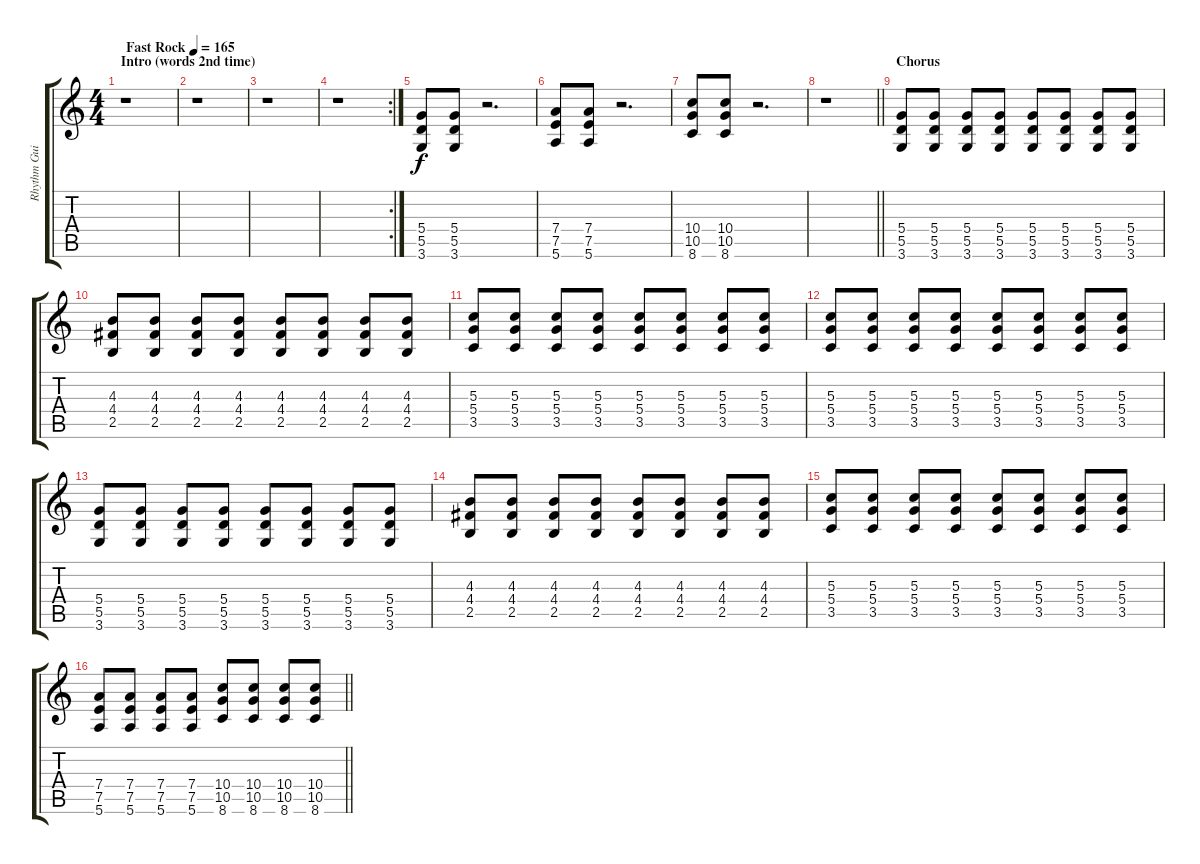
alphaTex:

\track ("Rhythm Guitar (plus solo)" "Rhythm Gui") {instrument overdrivenguitar}
\staff {score tabs}
\tuning (E4 B3 G3 D3 A2 E2) {hide}
\ts (4 4)
\section ("" "Intro (words 2nd time)")
\tempo (165 "Fast Rock")
\clef g2
\ks c
r.1{dy f instrument overdrivenguitar} |
r.1 |
r.1 |
\rc 2
r.1 |
(5.4 5.5 3.6).8 (5.4 5.5 3.6).8 r.2{d} |
(7.4 7.5 5.6).8 (7.4 7.5 5.6).8 r.2{d} |
(10.4 10.5 8.6).8 (10.4 10.5 8.6).8 r.2{d} |
\barLineRight lightlight
r.1 |
\section ("" "Chorus")
(5.4 5.5 3.6).8 (5.4 5.5 3.6).8 (5.4 5.5 3.6).8 (5.4 5.5 3.6).8 (5.4 5.5 3.6).8 (5.4 5.5 3.6).8 (5.4 5.5 3.6).8 (5.4 5.5 3.6).8 |
(4.3 4.4 2.5).8 (4.3 4.4 2.5).8 (4.3 4.4 2.5).8 (4.3 4.4 2.5).8 (4.3 4.4 2.5).8 (4.3 4.4 2.5).8 (4.3 4.4 2.5).8 (4.3 4.4 2.5).8 |
(5.3 5.4 3.5).8 (5.3 5.4 3.5).8 (5.3 5.4 3.5).8 (5.3 5.4 3.5).8 (5.3 5.4 3.5).8 (5.3 5.4 3.5).8 (5.3 5.4 3.5).8 (5.3 5.4 3.5).8 |
(5.3 5.4 3.5).8 (5.3 5.4 3.5).8 (5.3 5.4 3.5).8 (5.3 5.4 3.5).8 (5.3 5.4 3.5).8 (5.3 5.4 3.5).8 (5.3 5.4 3.5).8 (5.3 5.4 3.5).8 |
(5.4 5.5 3.6).8 (5.4 5.5 3.6).8 (5.4 5.5 3.6).8 (5.4 5.5 3.6).8 (5.4 5.5 3.6).8 (5.4 5.5 3.6).8 (5.4 5.5 3.6).8 (5.4 5.5 3.6).8 |
(4.3 4.4 2.5).8 (4.3 4.4 2.5).8 (4.3 4.4 2.5).8 (4.3 4.4 2.5).8 (4.3 4.4 2.5).8 (4.3 4.4 2.5).8 (4.3 4.4 2.5).8 (4.3 4.4 2.5).8 |
(5.3 5.4 3.5).8 (5.3 5.4 3.5).8 (5.3 5.4 3.5).8 (5.3 5.4 3.5).8 (5.3 5.4 3.5).8 (5.3 5.4 3.5).8 (5.3 5.4 3.5).8 (5.3 5.4 3.5).8 |
\barLineRight lightlight
(7.4 7.5 5.6).8 (7.4 7.5 5.6).8 (7.4 7.5 5.6).8 (7.4 7.5 5.6).8 (10.4 10.5 8.6).8 (10.4 10.5 8.6).8 (10.4 10.5 8.6).8 (10.4 10.5 8.6).8
